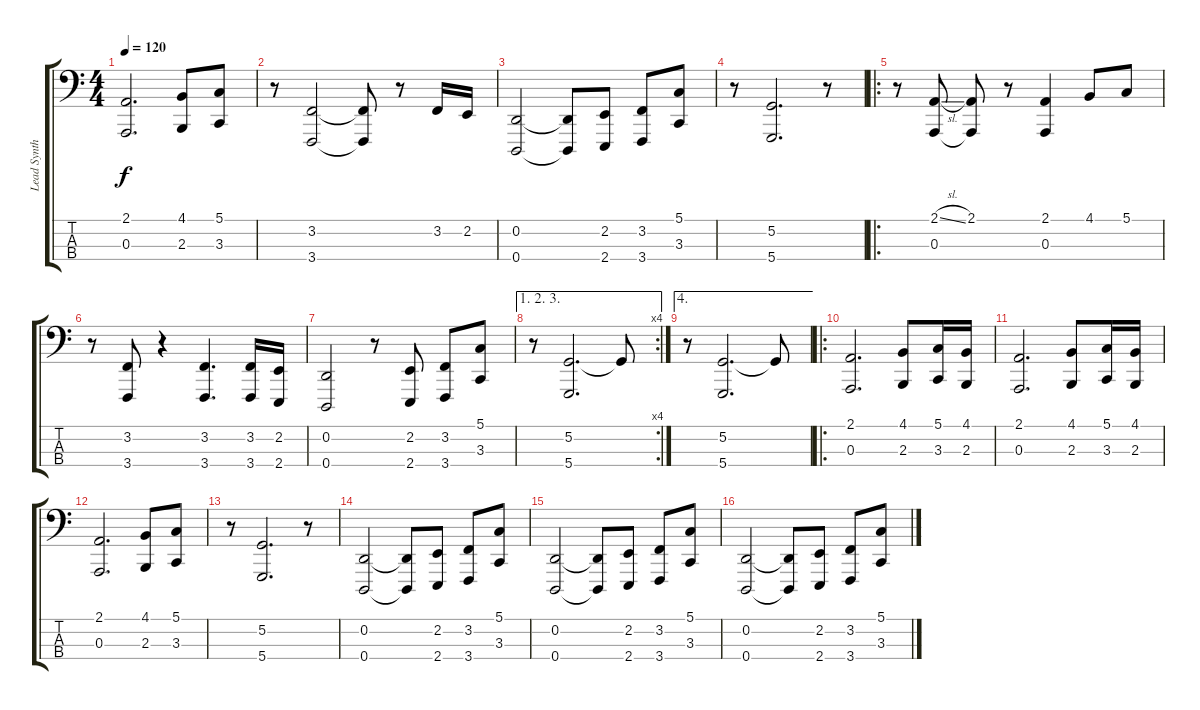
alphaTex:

\track ("Lead Synth #2" "Lead Synth") {instrument synthbrass1}
\staff {score tabs}
\tuning (G2 D2 A1 D1) {hide}
\ts (4 4)
\tempo 120
\clef f4
\ks c
(2.1 0.3).2{d dy f} (4.1 2.3).8 (5.1 3.3).8 |
r.8 (3.2 3.4).2 (3.2{t} 3.4{t}).8 r.8 3.2.16 2.2.16 |
(0.2 0.4).2 (0.2{t} 0.4{t}).8 (2.2 2.4).8 (3.2 3.4).8 (5.1 3.3).8 |
r.8 (5.2 5.4).2{d} r.8 |
\ro
r.8{balance 16} (2.1{sl} 0.3).8 (2.1 0.3{t}).8 r.8 (2.1 0.3).4 4.1.8 5.1.8 |
r.8 (3.2 3.4).8 r.4 (3.2 3.4).4{d} (3.2 3.4).16 (2.2 2.4).16 |
(0.2 0.4).2 r.8 (2.2 2.4).8 (3.2 3.4).8 (5.1 3.3).8 |
\ae (1 2 3)
\rc 4
r.8 (5.2 5.4).2{d} 5.2{t}.8 |
\ae 4
r.8 (5.2 5.4).2{d} 5.2{t}.8 |
\ro
(2.1 0.3).2{d balance 16} (4.1 2.3).8 (5.1 3.3).16 (4.1 2.3).16 |
(2.1 0.3).2{d} (4.1 2.3).8 (5.1 3.3).16 (4.1 2.3).16 |
(2.1 0.3).2{d} (4.1 2.3).8 (5.1 3.3).8 |
r.8 (5.2 5.4).2{d} r.8 |
(0.2 0.4).2 (0.2{t} 0.4{t}).8 (2.2 2.4).8 (3.2 3.4).8 (5.1 3.3).8 |
(0.2 0.4).2 (0.2{t} 0.4{t}).8 (2.2 2.4).8 (3.2 3.4).8 (5.1 3.3).8 |
(0.2 0.4).2 (0.2{t} 0.4{t}).8 (2.2 2.4).8 (3.2 3.4).8 (5.1 3.3).8
